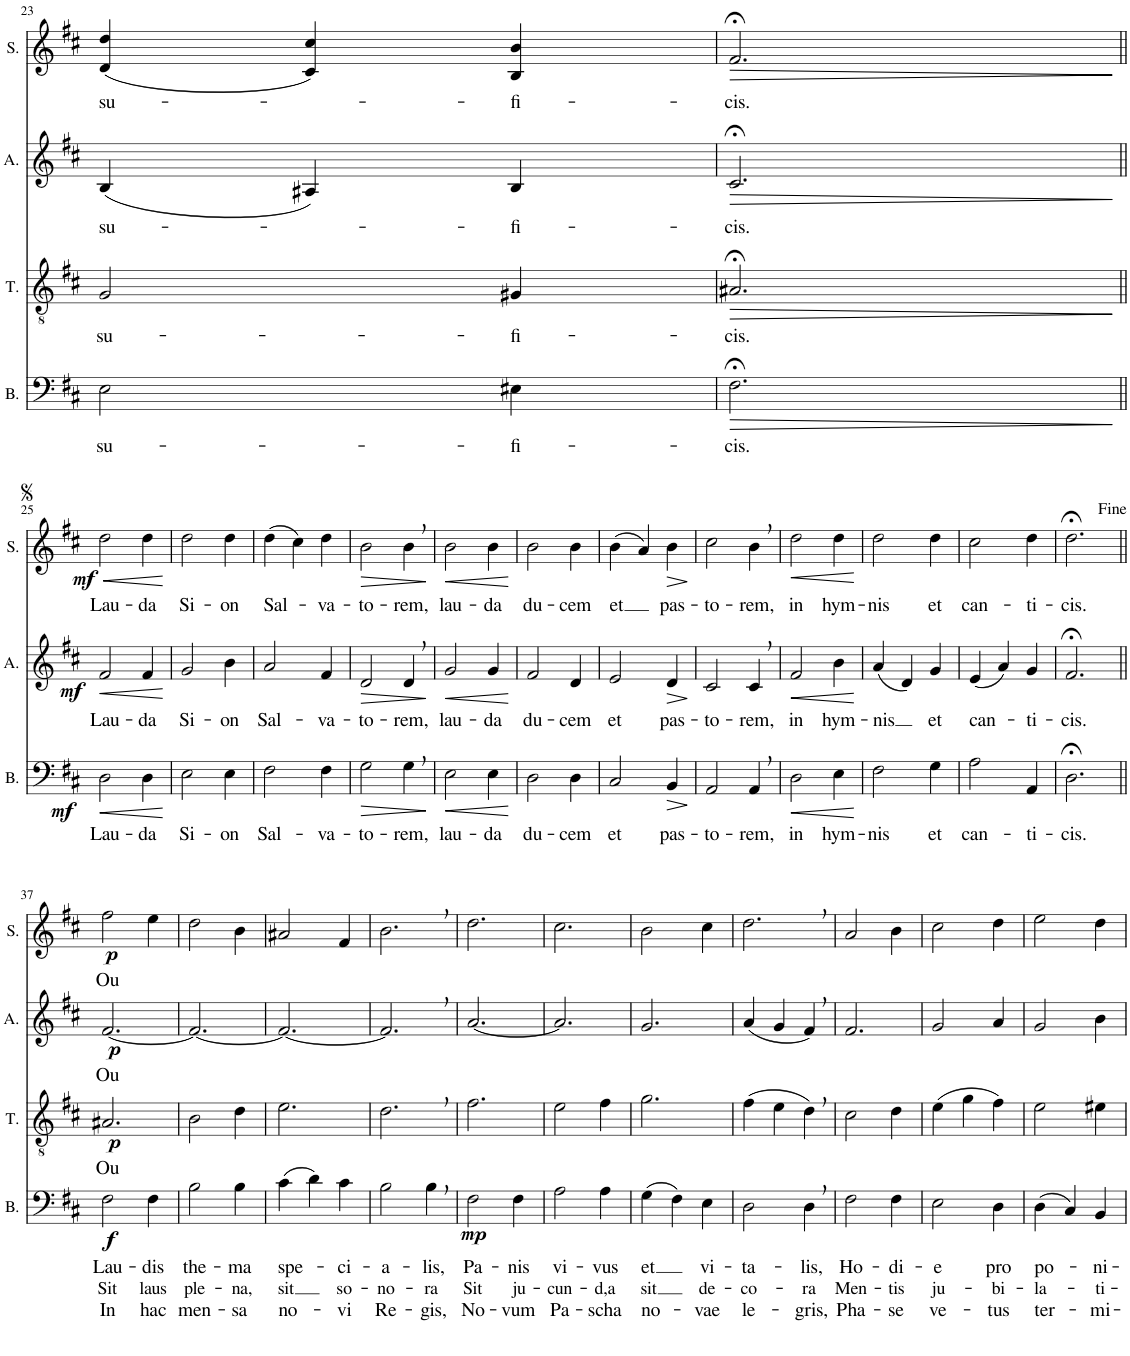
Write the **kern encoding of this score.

**kern	**text	**text	**text	**dynam	**kern	**text	**dynam	**kern	**text	**dynam	**kern	**text	**dynam
*part4	*part4	*part4	*part4	*part4	*part3	*part3	*part3	*part2	*part2	*part2	*part1	*part1	*part1
*staff4	*staff4	*staff4	*staff4	*staff4	*staff3	*staff3	*staff3	*staff2	*staff2	*staff2	*staff1	*staff1	*staff1
*I"Basse	*	*	*	*	*I"Ténor	*	*	*I"Alto	*	*	*I"Soprano	*	*
*I'B.	*	*	*	*	*I'T.	*	*	*I'A.	*	*	*I'S.	*	*
!!LO:PB:g=z
*clefF4	*	*	*	*	*clefGv2	*	*	*clefG2	*	*	*clefG2	*	*
*k[f#c#]	*	*	*	*	*k[f#c#]	*	*	*k[f#c#]	*	*	*k[f#c#]	*	*
*M3/4	*	*	*	*	*M3/4	*	*	*M3/4	*	*	*M3/4	*	*
=23	=23	=23	=23	=23	=23	=23	=23	=23	=23	=23	=23	=23	=23
!	!LO:LY:b	!	!	!	!	!LO:LY:b	!	!	!LO:LY:b	!	!	!LO:LY:b	!
2E\	su-	.	.	.	2G/	su-	.	(4B/	su-	.	(4d/ 4dd/	su-	.
.	.	.	.	.	.	.	.	4A#X/)	.	.	4c#/ 4cc#/)	.	.
!	!LO:LY:b	!	!	!	!	!LO:LY:b	!	!	!LO:LY:b	!	!	!LO:LY:b	!
4E#X\	-fi-	.	.	.	4G#X/	-fi-	.	4B/	-fi-	.	4B/ 4b/	-fi-	.
=24	=24	=24	=24	=24	=24	=24	=24	=24	=24	=24	=24	=24	=24
!	!LO:LY:b	!	!	!LO:HP:b	!	!LO:LY:b	!LO:HP:b	!	!LO:LY:b	!LO:HP:b	!	!LO:LY:b	!LO:HP:b
2.F#;<\	-cis.	.	.	>	2.A#X;</	-cis.	>	2.c#;</	-cis.	>	2.f#;</	-cis.	>
.	.	.	.	]	.	.	]	.	.	]	.	.	]
!!LO:LB:g=z
=25||	=25||	=25||	=25||	=25||	=25||	=25||	=25||	=25||	=25||	=25||	=25||	=25||	=25||
!	!LO:LY:b	!	!	!LO:HP:b	!	!	!	!	!LO:LY:b	!LO:HP:b	!	!LO:LY:b	!LO:HP:b
!	!	!	!	!LO:DY:n=1:b	!	!	!	!	!	!LO:DY:n=1:b	!	!	!LO:DY:n=1:b
2D\	Lau-	.	.	< mf	2.r	.	.	2f#/	Lau-	< mf	2dd\	Lau-	< mf
!	!LO:LY:b	!	!	!	!	!	!	!	!LO:LY:b	!	!	!LO:LY:b	!
4D\	-da	.	.	.	.	.	.	4f#/	-da	.	4dd\	-da	.
.	.	.	.	[	.	.	.	.	.	[	.	.	[
=26	=26	=26	=26	=26	=26	=26	=26	=26	=26	=26	=26	=26	=26
!	!LO:LY:b	!	!	!	!	!	!	!	!LO:LY:b	!	!	!LO:LY:b	!
2E\	Si-	.	.	.	2.r	.	.	2g/	Si-	.	2dd\	Si-	.
!	!LO:LY:b	!	!	!	!	!	!	!	!LO:LY:b	!	!	!LO:LY:b	!
4E\	-on	.	.	.	.	.	.	4b\	-on	.	4dd\	-on	.
=27	=27	=27	=27	=27	=27	=27	=27	=27	=27	=27	=27	=27	=27
!	!LO:LY:b	!	!	!	!	!	!	!	!LO:LY:b	!	!	!LO:LY:b	!
2F#\	Sal-	.	.	.	2.r	.	.	2a/	Sal-	.	(4dd\	Sal-	.
.	.	.	.	.	.	.	.	.	.	.	4cc#\)	.	.
!	!LO:LY:b	!	!	!	!	!	!	!	!LO:LY:b	!	!	!LO:LY:b	!
4F#\	-va-	.	.	.	.	.	.	4f#/	-va-	.	4dd\	-va-	.
=28	=28	=28	=28	=28	=28	=28	=28	=28	=28	=28	=28	=28	=28
!	!LO:LY:b	!	!	!LO:HP:b	!	!	!	!	!LO:LY:b	!LO:HP:b	!	!LO:LY:b	!LO:HP:b
2G\	-to-	.	.	>	2.r	.	.	2d/	-to-	>	2b\	-to-	>
!	!LO:LY:b	!	!	!	!	!	!	!	!LO:LY:b	!	!	!LO:LY:b	!
4G,\	-rem,	.	.	.	.	.	.	4d,/	-rem,	.	4b,\	-rem,	.
.	.	.	.	]	.	.	.	.	.	]	.	.	]
=29	=29	=29	=29	=29	=29	=29	=29	=29	=29	=29	=29	=29	=29
!	!LO:LY:b	!	!	!LO:HP:b	!	!	!	!	!LO:LY:b	!LO:HP:b	!	!LO:LY:b	!LO:HP:b
2E\	lau-	.	.	<	2.r	.	.	2g/	lau-	<	2b\	lau-	<
!	!LO:LY:b	!	!	!	!	!	!	!	!LO:LY:b	!	!	!LO:LY:b	!
4E\	-da	.	.	.	.	.	.	4g/	-da	.	4b\	-da	.
.	.	.	.	[	.	.	.	.	.	[	.	.	[
=30	=30	=30	=30	=30	=30	=30	=30	=30	=30	=30	=30	=30	=30
!	!LO:LY:b	!	!	!	!	!	!	!	!LO:LY:b	!	!	!LO:LY:b	!
2D\	du-	.	.	.	2.r	.	.	2f#/	du-	.	2b\	du-	.
!	!LO:LY:b	!	!	!	!	!	!	!	!LO:LY:b	!	!	!LO:LY:b	!
4D\	-cem	.	.	.	.	.	.	4d/	-cem	.	4b\	-cem	.
=31	=31	=31	=31	=31	=31	=31	=31	=31	=31	=31	=31	=31	=31
!	!LO:LY:b	!	!	!	!	!	!	!	!LO:LY:b	!	!	!LO:LY:b	!
2C#/	et	.	.	.	2.r	.	.	2e/	et	.	(4b\	et	.
.	.	.	.	.	.	.	.	.	.	.	4a/)	.	.
!	!LO:LY:b	!	!	!LO:HP:b	!	!	!	!	!LO:LY:b	!LO:HP:b	!	!LO:LY:b	!LO:HP:b
4BB/	pas-	.	.	>	.	.	.	4d/	pas-	>	4b\	pas-	>
.	.	.	.	]	.	.	.	.	.	]	.	.	]
=32	=32	=32	=32	=32	=32	=32	=32	=32	=32	=32	=32	=32	=32
!	!LO:LY:b	!	!	!	!	!	!	!	!LO:LY:b	!	!	!LO:LY:b	!
2AA/	-to-	.	.	.	2.r	.	.	2c#/	-to-	.	2cc#\	-to-	.
!	!LO:LY:b	!	!	!	!	!	!	!	!LO:LY:b	!	!	!LO:LY:b	!
4AA,/	-rem,	.	.	.	.	.	.	4c#,/	-rem,	.	4b,\	-rem,	.
=33	=33	=33	=33	=33	=33	=33	=33	=33	=33	=33	=33	=33	=33
!	!LO:LY:b	!	!	!LO:HP:b	!	!	!	!	!LO:LY:b	!LO:HP:b	!	!LO:LY:b	!LO:HP:b
2D\	in	.	.	<	2.r	.	.	2f#/	in	<	2dd\	in	<
!	!LO:LY:b	!	!	!	!	!	!	!	!LO:LY:b	!	!	!LO:LY:b	!
4E\	hym-	.	.	.	.	.	.	4b\	hym-	.	4dd\	hym-	.
.	.	.	.	[	.	.	.	.	.	[	.	.	[
=34	=34	=34	=34	=34	=34	=34	=34	=34	=34	=34	=34	=34	=34
!	!LO:LY:b	!	!	!	!	!	!	!	!LO:LY:b	!	!	!LO:LY:b	!
2F#\	-nis	.	.	.	2.r	.	.	(4a/	-nis	.	2dd\	-nis	.
.	.	.	.	.	.	.	.	4d/)	.	.	.	.	.
!	!LO:LY:b	!	!	!	!	!	!	!	!LO:LY:b	!	!	!LO:LY:b	!
4G\	et	.	.	.	.	.	.	4g/	et	.	4dd\	et	.
=35	=35	=35	=35	=35	=35	=35	=35	=35	=35	=35	=35	=35	=35
!	!LO:LY:b	!	!	!	!	!	!	!	!LO:LY:b	!	!	!LO:LY:b	!
2A\	can-	.	.	.	2.r	.	.	(4e/	can-	.	2cc#\	can-	.
.	.	.	.	.	.	.	.	4a/)	.	.	.	.	.
!	!LO:LY:b	!	!	!	!	!	!	!	!LO:LY:b	!	!	!LO:LY:b	!
4AA/	-ti-	.	.	.	.	.	.	4g/	-ti-	.	4dd\	-ti-	.
=36	=36	=36	=36	=36	=36	=36	=36	=36	=36	=36	=36	=36	=36
!	!LO:LY:b	!	!	!	!	!	!	!	!LO:LY:b	!	!	!LO:LY:b	!
2.D;<\	-cis.	.	.	.	2.r	.	.	2.f#;</	-cis.	.	2.dd;<\	-cis.	.
!!LO:LB:g=z
=37||	=37||	=37||	=37||	=37||	=37||	=37||	=37||	=37||	=37||	=37||	=37||	=37||	=37||
!	!LO:LY:b	!LO:LY:b	!LO:LY:b	!LO:DY:b	!	!LO:LY:b	!LO:DY:b	!	!LO:LY:b	!LO:DY:b	!	!LO:LY:b	!LO:DY:b
2F#\	Lau-	Sit	In	f	2.A#X/	Ou	p	[2.f#/	Ou	p	2ff#\	Ou	p
!	!LO:LY:b	!LO:LY:b	!LO:LY:b	!	!	!	!	!	!	!	!	!	!
4F#\	-dis	laus	hac	.	.	.	.	.	.	.	4ee\	.	.
=38	=38	=38	=38	=38	=38	=38	=38	=38	=38	=38	=38	=38	=38
!	!LO:LY:b	!LO:LY:b	!LO:LY:b	!	!	!	!	!	!	!	!	!	!
2B\	the-	ple-	men-	.	2B\	.	.	2.f#/_	.	.	2dd\	.	.
!	!LO:LY:b	!LO:LY:b	!LO:LY:b	!	!	!	!	!	!	!	!	!	!
4B\	-ma	-na,	-sa	.	4d\	.	.	.	.	.	4b\	.	.
=39	=39	=39	=39	=39	=39	=39	=39	=39	=39	=39	=39	=39	=39
!	!LO:LY:b	!LO:LY:b	!LO:LY:b	!	!	!	!	!	!	!	!	!	!
(4c#\	spe-	sit	no-	.	2.e\	.	.	2.f#/_	.	.	2a#X/	.	.
4d\)	.	.	.	.	.	.	.	.	.	.	.	.	.
!	!LO:LY:b	!LO:LY:b	!LO:LY:b	!	!	!	!	!	!	!	!	!	!
4c#\	-ci-	so-	-vi	.	.	.	.	.	.	.	4f#/	.	.
=40	=40	=40	=40	=40	=40	=40	=40	=40	=40	=40	=40	=40	=40
!	!LO:LY:b	!LO:LY:b	!LO:LY:b	!	!	!	!	!	!	!	!	!	!
2B\	-a-	-no-	Re-	.	2.d,\	.	.	2.f#,/]	.	.	2.b,\	.	.
!	!LO:LY:b	!LO:LY:b	!LO:LY:b	!	!	!	!	!	!	!	!	!	!
4B,\	-lis,	-ra	-gis,	.	.	.	.	.	.	.	.	.	.
=41	=41	=41	=41	=41	=41	=41	=41	=41	=41	=41	=41	=41	=41
!	!LO:LY:b	!LO:LY:b	!LO:LY:b	!LO:DY:b	!	!	!	!	!	!	!	!	!
2F#\	Pa-	Sit	No-	mp	2.f#\	.	.	[2.a/	.	.	2.dd\	.	.
!	!LO:LY:b	!LO:LY:b	!LO:LY:b	!	!	!	!	!	!	!	!	!	!
4F#\	-nis	ju-	-vum	.	.	.	.	.	.	.	.	.	.
=42	=42	=42	=42	=42	=42	=42	=42	=42	=42	=42	=42	=42	=42
!	!LO:LY:b	!LO:LY:b	!LO:LY:b	!	!	!	!	!	!	!	!	!	!
2A\	vi-	-cun-	Pa-	.	2e\	.	.	2.a/]	.	.	2.cc#\	.	.
!	!LO:LY:b	!LO:LY:b	!LO:LY:b	!	!	!	!	!	!	!	!	!	!
4A\	-vus	-d,a	-scha	.	4f#\	.	.	.	.	.	.	.	.
=43	=43	=43	=43	=43	=43	=43	=43	=43	=43	=43	=43	=43	=43
!	!LO:LY:b	!LO:LY:b	!LO:LY:b	!	!	!	!	!	!	!	!	!	!
(4G\	et	sit	no-	.	2.g\	.	.	2.g/	.	.	2b\	.	.
4F#\)	.	.	.	.	.	.	.	.	.	.	.	.	.
!	!LO:LY:b	!LO:LY:b	!LO:LY:b	!	!	!	!	!	!	!	!	!	!
4E\	vi-	de-	-vae	.	.	.	.	.	.	.	4cc#\	.	.
=44	=44	=44	=44	=44	=44	=44	=44	=44	=44	=44	=44	=44	=44
!	!LO:LY:b	!LO:LY:b	!LO:LY:b	!	!	!	!	!	!	!	!	!	!
2D\	-ta-	-co-	le-	.	(4f#\	.	.	(4a/	.	.	2.dd,\	.	.
.	.	.	.	.	4e\	.	.	4g/	.	.	.	.	.
!	!LO:LY:b	!LO:LY:b	!LO:LY:b	!	!	!	!	!	!	!	!	!	!
4D,\	-lis,	-ra	-gris,	.	4d,\)	.	.	4f#,/)	.	.	.	.	.
=45	=45	=45	=45	=45	=45	=45	=45	=45	=45	=45	=45	=45	=45
!	!LO:LY:b	!LO:LY:b	!LO:LY:b	!	!	!	!	!	!	!	!	!	!
2F#\	Ho-	Men-	Pha-	.	2c#\	.	.	2.f#/	.	.	2a/	.	.
!	!LO:LY:b	!LO:LY:b	!LO:LY:b	!	!	!	!	!	!	!	!	!	!
4F#\	-di-	-tis	-se	.	4d\	.	.	.	.	.	4b\	.	.
=46	=46	=46	=46	=46	=46	=46	=46	=46	=46	=46	=46	=46	=46
!	!LO:LY:b	!LO:LY:b	!LO:LY:b	!	!	!	!	!	!	!	!	!	!
2E\	-e	ju-	ve-	.	(4e\	.	.	2g/	.	.	2cc#\	.	.
.	.	.	.	.	4g\	.	.	.	.	.	.	.	.
!	!LO:LY:b	!LO:LY:b	!LO:LY:b	!	!	!	!	!	!	!	!	!	!
4D\	pro	-bi-	-tus	.	4f#\)	.	.	4a/	.	.	4dd\	.	.
=47	=47	=47	=47	=47	=47	=47	=47	=47	=47	=47	=47	=47	=47
!	!LO:LY:b	!LO:LY:b	!LO:LY:b	!	!	!	!	!	!	!	!	!	!
(4D\	po-	-la-	ter-	.	2e\	.	.	2g/	.	.	2ee\	.	.
4C#/)	.	.	.	.	.	.	.	.	.	.	.	.	.
!	!LO:LY:b	!LO:LY:b	!LO:LY:b	!	!	!	!	!	!	!	!	!	!
4BB/	-ni-	-ti-	-mi-	.	4e#X\	.	.	4b\	.	.	4dd\	.	.
=	=	=	=	=	=	=	=	=	=	=	=	=	=
*-	*-	*-	*-	*-	*-	*-	*-	*-	*-	*-	*-	*-	*-
